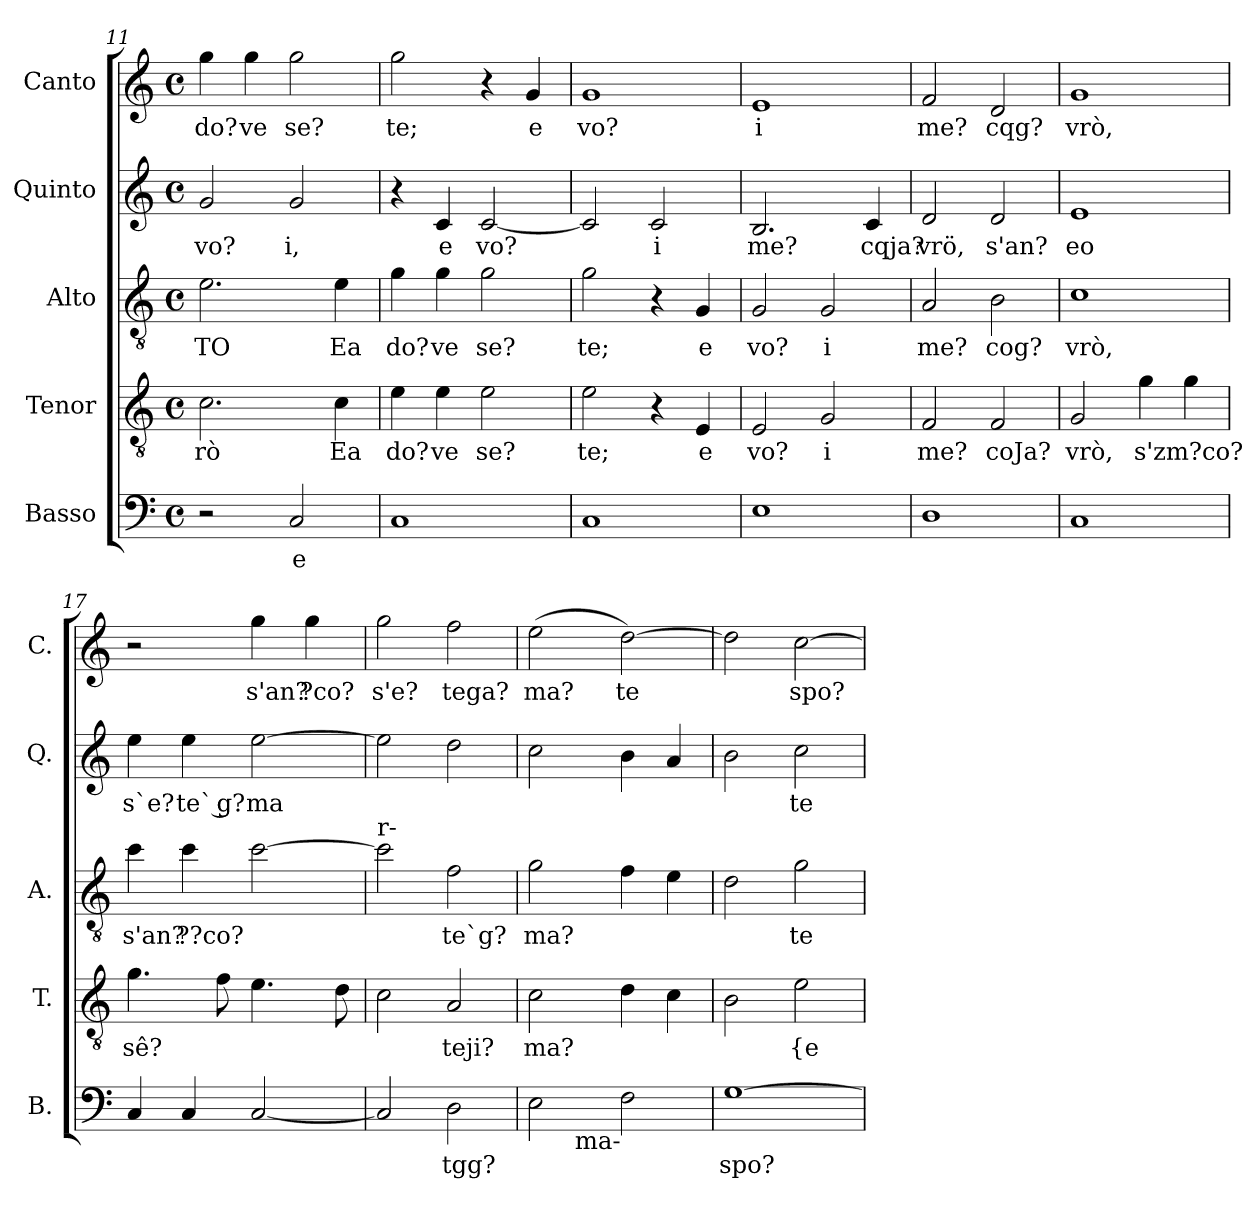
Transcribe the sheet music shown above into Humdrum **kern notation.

**kern	**text	**kern	**text	**kern	**text	**kern	**text	**kern	**text
*part5	*part5	*part4	*part4	*part3	*part3	*part2	*part2	*part1	*part1
*staff5	*staff5	*staff4	*staff4	*staff3	*staff3	*staff2	*staff2	*staff1	*staff1
*I"Basso	*	*I"Tenor	*	*I"Alto	*	*I"Quinto	*	*I"Canto	*
*I'B.	*	*I'T.	*	*I'A.	*	*I'Q.	*	*I'C.	*
*clefF4	*	*clefGv2	*	*clefGv2	*	*clefG2	*	*clefG2	*
*k[]	*	*k[]	*	*k[]	*	*k[]	*	*k[]	*
*C:	*	*C:	*	*C:	*	*C:	*	*C:	*
*M4/4	*	*M4/4	*	*M4/4	*	*M4/4	*	*M4/4	*
*met(c)	*	*met(c)	*	*met(c)	*	*met(c)	*	*met(c)	*
=11	=11	=11	=11	=11	=11	=11	=11	=11	=11
!	!	!	!LO:LY:b	!	!LO:LY:b	!	!LO:LY:b	!	!LO:LY:b
2r	.	2.c\	rò	2.e\	TO	2g/	vo?	4gg\	do?
!	!	!	!	!	!	!	!	!	!LO:LY:b
.	.	.	.	.	.	.	.	4gg\	ve
!	!LO:LY:b	!	!	!	!	!	!LO:LY:b	!	!LO:LY:b
2C/	e	.	.	.	.	2g/	i,	2gg\	se?
!	!	!	!LO:LY:b	!	!LO:LY:b	!	!	!	!
.	.	4c\	Ea	4e\	Ea	.	.	.	.
!!LO:PB:g=z
=12	=12	=12	=12	=12	=12	=12	=12	=12	=12
!	!	!	!LO:LY:b	!	!LO:LY:b	!	!	!	!LO:LY:b
1C	.	4e\	do?	4g\	do?	4r	.	2gg\	te;
!	!	!	!LO:LY:b	!	!LO:LY:b	!	!LO:LY:b	!	!
.	.	4e\	ve	4g\	ve	4c/	e	.	.
!	!	!	!LO:LY:b	!	!LO:LY:b	!	!LO:LY:b	!	!
.	.	2e\	se?	2g\	se?	[2c/	vo?	4r	.
!	!	!	!	!	!	!	!	!	!LO:LY:b
.	.	.	.	.	.	.	.	4g/	e
=13	=13	=13	=13	=13	=13	=13	=13	=13	=13
!	!	!	!LO:LY:b	!	!LO:LY:b	!	!	!	!LO:LY:b
1C	.	2e\	te;	2g\	te;	2c/]	.	1g	vo?
!	!	!	!	!	!	!	!LO:LY:b	!	!
.	.	4r	.	4r	.	2c/	i	.	.
!	!	!	!LO:LY:b	!	!LO:LY:b	!	!	!	!
.	.	4E/	e	4G/	e	.	.	.	.
=14	=14	=14	=14	=14	=14	=14	=14	=14	=14
!	!	!	!LO:LY:b	!	!LO:LY:b	!	!LO:LY:b	!	!LO:LY:b
1E	.	2E/	vo?	2G/	vo?	2.B/	me?	1e	i
!	!	!	!LO:LY:b	!	!LO:LY:b	!	!	!	!
.	.	2G/	i	2G/	i	.	.	.	.
!	!	!	!	!	!	!	!LO:LY:b	!	!
.	.	.	.	.	.	4c/	cqja?	.	.
=15	=15	=15	=15	=15	=15	=15	=15	=15	=15
!	!	!	!LO:LY:b	!	!LO:LY:b	!	!LO:LY:b	!	!LO:LY:b
1D	.	2F/	me?	2A/	me?	2d/	vrö,	2f/	me?
!	!	!	!LO:LY:b	!	!LO:LY:b	!	!LO:LY:b	!	!LO:LY:b
.	.	2F/	coJa?	2B\	cog?	2d/	s'an?	2d/	cqg?
=16	=16	=16	=16	=16	=16	=16	=16	=16	=16
!	!	!	!LO:LY:b	!	!LO:LY:b	!	!LO:LY:b	!	!LO:LY:b
1C	.	2G/	vrò,	1c	vrò,	1e	eo	1g	vrò,
!	!	!	!LO:LY:b	!	!	!	!	!	!
.	.	4g\	s'zm?co?	.	.	.	.	.	.
.	.	4g\	.	.	.	.	.	.	.
=17	=17	=17	=17	=17	=17	=17	=17	=17	=17
!	!	!	!LO:LY:b	!	!LO:LY:b	!	!LO:LY:b	!	!
4C/	.	4.g\	sê?	4cc\	s'an?	4ee\	s`e?	2r	.
!	!	!	!	!	!LO:LY:b	!	!LO:LY:b	!	!
4C/	.	.	.	4cc\	??co?	4ee\	te` g?	.	.
.	.	8f\	.	.	.	.	.	.	.
!	!	!	!	!	!	!	!LO:LY:b	!	!LO:LY:b
[2C/	.	4.e\	.	[2cc\	.	[2ee\	ma	4gg\	s'an?
!	!	!	!	!	!	!	!	!	!LO:LY:b
.	.	.	.	.	.	.	.	4gg\	?co?
.	.	8d\	.	.	.	.	.	.	.
!!LO:LB:g=z
=18	=18	=18	=18	=18	=18	=18	=18	=18	=18
!	!	!	!	!LO:TX:a:t=r-	!	!	!	!	!
!	!	!	!	!	!	!	!	!	!LO:LY:b
2C/]	.	2c\	.	2cc\]	.	2ee\]	.	2gg\	s'e?
!	!LO:LY:b	!	!LO:LY:b	!	!LO:LY:b	!	!	!	!LO:LY:b
2D\	tgg?	2A/	teji?	2f\	te`g?	2dd\	.	2ff\	tega?
=19	=19	=19	=19	=19	=19	=19	=19	=19	=19
!	!	!	!LO:LY:b	!	!LO:LY:b	!	!	!	!LO:LY:b
*^	*	*	*	*	*	*	*	*	*
2E\	4ryy	.	2c\	ma?	2g\	ma?	2cc\	.	(>2ee\	ma?
!	!LO:TX:b:t=ma-	!	!	!	!	!	!	!	!	!
.	2.ryy	.	.	.	.	.	.	.	.	.
!	!	!	!	!	!	!	!	!	!	!LO:LY:b
2F\	.	.	4d\	.	4f\	.	4b\	.	[2dd\)	te
.	.	.	4c\	.	4e\	.	4a/	.	.	.
=20	=20	=20	=20	=20	=20	=20	=20	=20	=20	=20
!	!	!LO:LY:b	!	!	!	!	!	!	!	!
*v	*v	*	*	*	*	*	*	*	*	*
[1G	spo?	2B\	.	2d\	.	2b\	.	2dd\]	.
!	!	!	!LO:LY:b	!	!LO:LY:b	!	!LO:LY:b	!	!LO:LY:b
.	.	2e\	{e	2g\	te	2cc\	te	[2cc\	spo?
=	=	=	=	=	=	=	=	=	=
*-	*-	*-	*-	*-	*-	*-	*-	*-	*-
